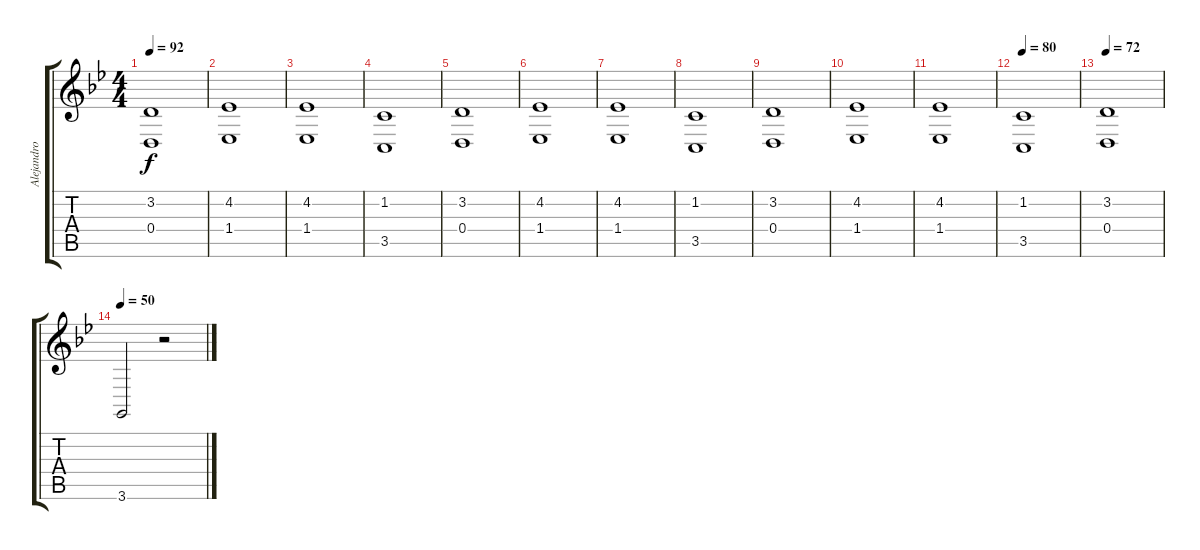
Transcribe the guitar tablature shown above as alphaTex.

\track ("Alejandro (LH Piano)" "Alejandro ") {instrument acousticgrandpiano}
\staff {score tabs}
\tuning (E4 B3 G3 D3 A2 E2) {hide}
\ts (4 4)
\tempo 92
\clef g2
\ks gminor
(3.2 0.4).1{dy f} |
(4.2 1.4).1 |
(4.2 1.4).1 |
(1.2 3.5).1 |
(3.2 0.4).1 |
(4.2 1.4).1 |
(4.2 1.4).1 |
(1.2 3.5).1 |
(3.2 0.4).1 |
(4.2 1.4).1 |
(4.2 1.4).1 |
\tempo 80
(1.2 3.5).1 |
\tempo 72
(3.2 0.4).1 |
\tempo 50
3.6.2 r.2
